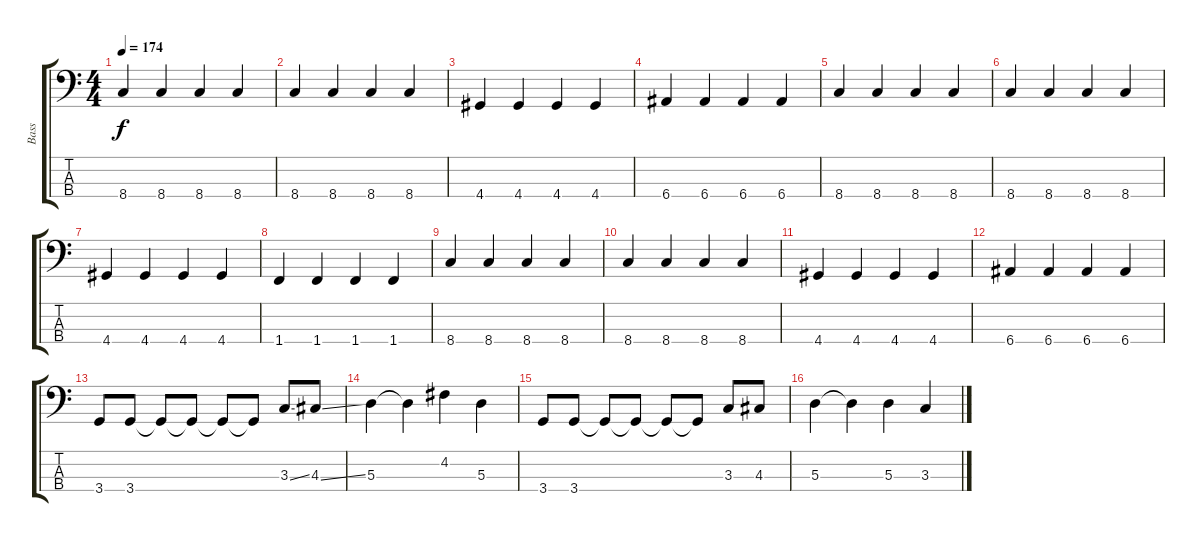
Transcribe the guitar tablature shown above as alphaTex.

\track ("Bass" "Bass") {instrument electricbassfinger}
\staff {score tabs}
\tuning (G2 D2 A1 E1) {hide}
\ts (4 4)
\tempo 174
\clef f4
\ks c
8.4.4{dy f} 8.4.4 8.4.4 8.4.4 |
8.4.4 8.4.4 8.4.4 8.4.4 |
4.4.4 4.4.4 4.4.4 4.4.4 |
6.4.4 6.4.4 6.4.4 6.4.4 |
8.4.4 8.4.4 8.4.4 8.4.4 |
8.4.4 8.4.4 8.4.4 8.4.4 |
4.4.4 4.4.4 4.4.4 4.4.4 |
1.4.4 1.4.4 1.4.4 1.4.4 |
8.4.4 8.4.4 8.4.4 8.4.4 |
8.4.4 8.4.4 8.4.4 8.4.4 |
4.4.4 4.4.4 4.4.4 4.4.4 |
6.4.4 6.4.4 6.4.4 6.4.4 |
3.4.8 3.4.8 3.4{t}.8 3.4{t}.8 3.4{t}.8 3.4{t}.8 3.3{ss}.8 4.3{ss}.8 |
5.3.4 5.3{t}.4 4.2.4 5.3.4 |
3.4.8 3.4.8 3.4{t}.8 3.4{t}.8 3.4{t}.8 3.4{t}.8 3.3.8 4.3.8 |
5.3.4 5.3{t}.4 5.3.4 3.3.4
